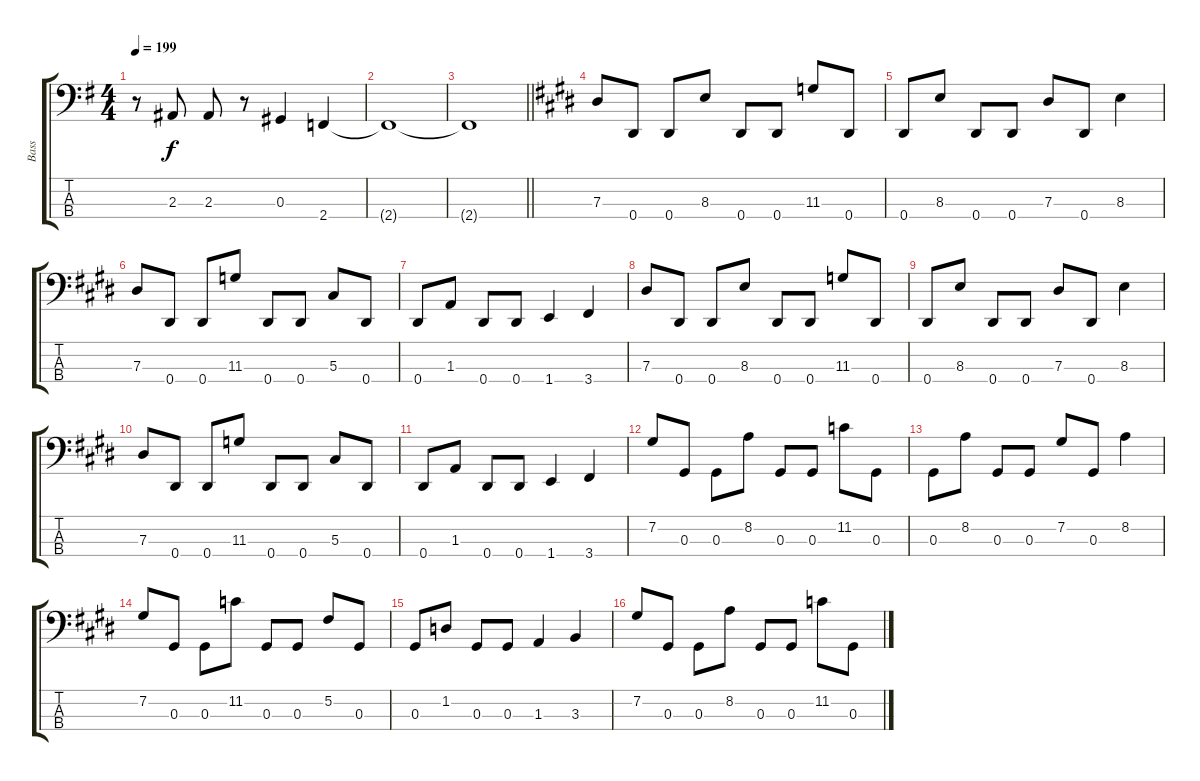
\track ("Bass" "Bass") {instrument electricbasspick}
\staff {score tabs}
\tuning (Gb2 Db2 Ab1 Eb1) {hide}
\ts (4 4)
\tempo 199
\clef f4
\ks g
r.8{dy f} 2.3.8 2.3.8 r.8 0.3.4 2.4.4 |
2.4{t}.1 |
\barLineRight lightlight
2.4{t}.1 |
\section ("" " ")
\ks e
7.3.8 0.4.8 0.4.8 8.3.8 0.4.8 0.4.8 11.3.8 0.4.8 |
0.4.8 8.3.8 0.4.8 0.4.8 7.3.8 0.4.8 8.3.4 |
\ks c#minor
7.3.8 0.4.8 0.4.8 11.3.8 0.4.8 0.4.8 5.3.8 0.4.8 |
0.4.8 1.3.8 0.4.8 0.4.8 1.4.4 3.4.4 |
\ks e
7.3.8 0.4.8 0.4.8 8.3.8 0.4.8 0.4.8 11.3.8 0.4.8 |
\ks c#minor
0.4.8 8.3.8 0.4.8 0.4.8 7.3.8 0.4.8 8.3.4 |
7.3.8 0.4.8 0.4.8 11.3.8 0.4.8 0.4.8 5.3.8 0.4.8 |
\ks e
0.4.8 1.3.8 0.4.8 0.4.8 1.4.4 3.4.4 |
\ks c#minor
7.2.8 0.3.8 0.3.8 8.2.8 0.3.8 0.3.8 11.2.8 0.3.8 |
0.3.8 8.2.8 0.3.8 0.3.8 7.2.8 0.3.8 8.2.4 |
\ks e
7.2.8 0.3.8 0.3.8 11.2.8 0.3.8 0.3.8 5.2.8 0.3.8 |
\ks c#minor
0.3.8 1.2.8 0.3.8 0.3.8 1.3.4 3.3.4 |
7.2.8 0.3.8 0.3.8 8.2.8 0.3.8 0.3.8 11.2.8 0.3.8
